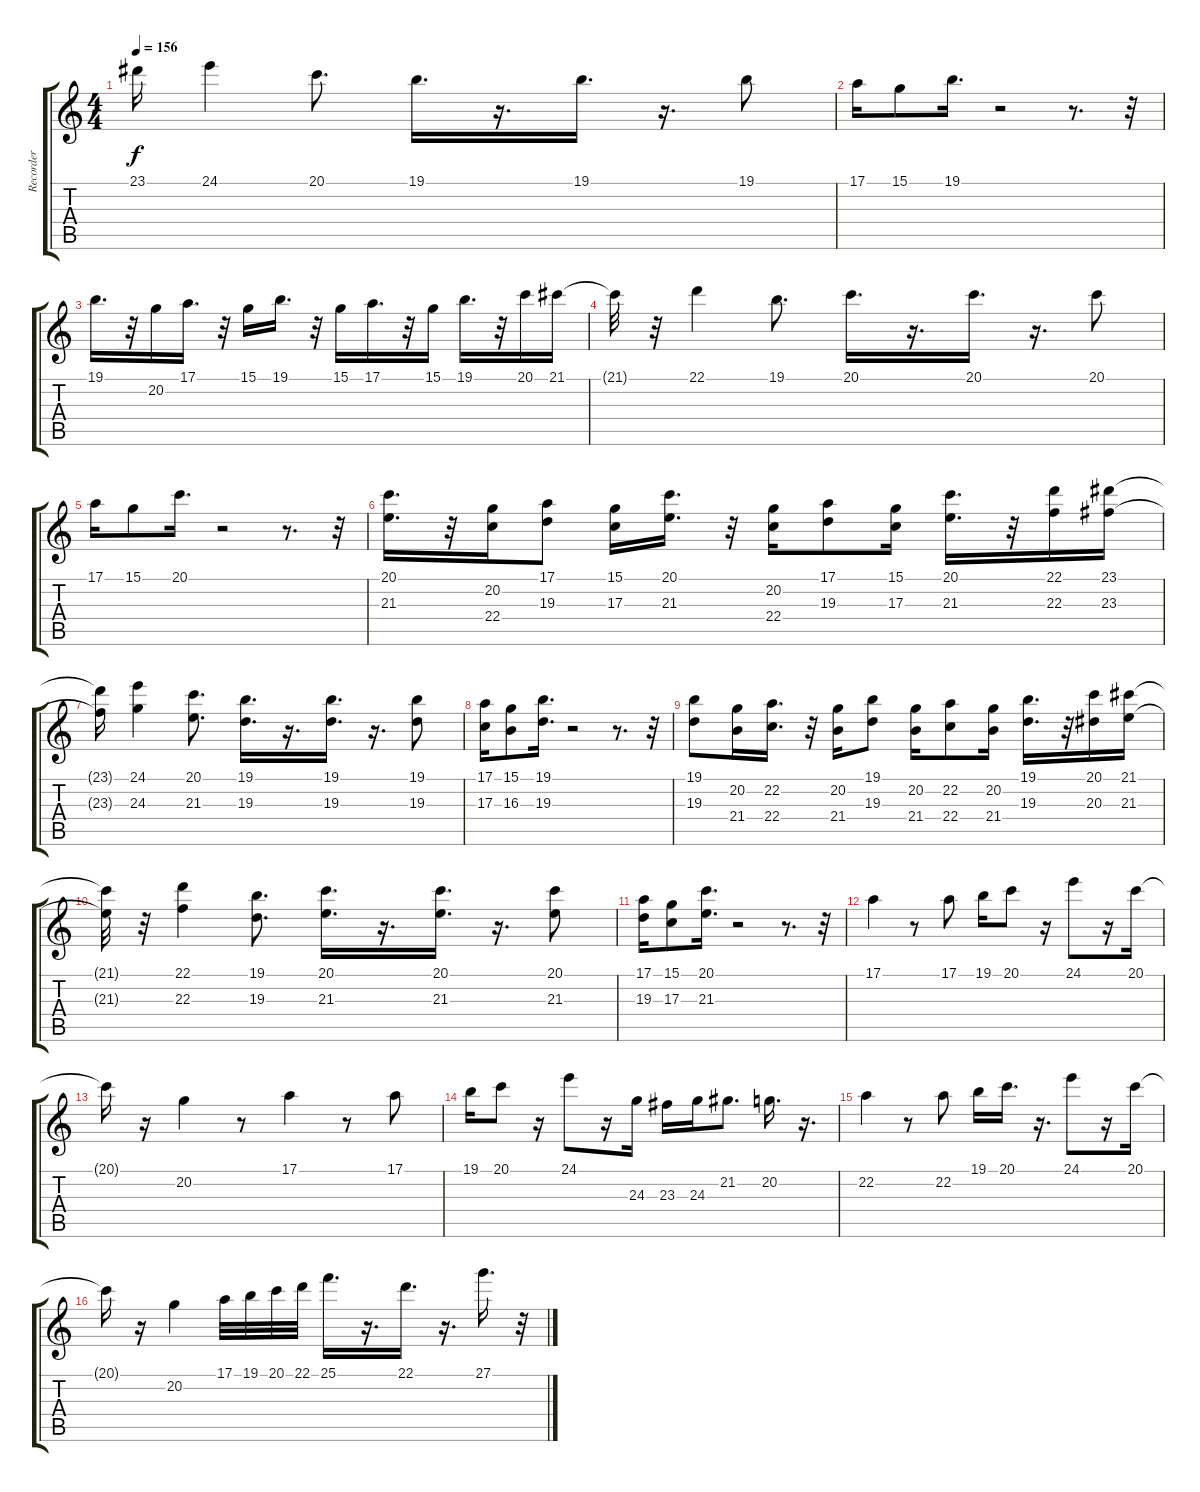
\track ("Recorder" "Recorder") {instrument recorder}
\staff {score tabs}
\tuning (E4 B3 G3 D3 A2 E2) {hide}
\ts (4 4)
\tempo 156
\clef g2
\ks c
23.1{t}.16{dy f} 24.1.4 20.1.8{d} 19.1.16{d} r.16{d} 19.1.16{d} r.16{d} 19.1.8 |
17.1.16 15.1.8 19.1.16{d} r.2 r.8{d} r.32 |
19.1.16{d} r.32 20.2.16 17.1.16{d} r.32 15.1.16 19.1.16{d} r.32 15.1.16 17.1.16{d} r.32 15.1.16 19.1.16{d} r.32 20.1.16 21.1.16 |
21.1{t}.32 r.32 22.1.4 19.1.8{d} 20.1.16{d} r.16{d} 20.1.16{d} r.16{d} 20.1.8 |
17.1.16 15.1.8 20.1.16{d} r.2 r.8{d} r.32 |
(20.1 21.3).16{d} r.32 (20.2 22.4).16 (17.1 19.3).8 (15.1 17.3).16 (20.1 21.3).16{d} r.32 (20.2 22.4).16 (17.1 19.3).8 (15.1 17.3).16 (20.1 21.3).16{d} r.32 (22.1 22.3).16 (23.1 23.3).16 |
(23.1{t} 23.3{t}).16 (24.1 24.3).4 (20.1 21.3).8{d} (19.1 19.3).16{d} r.16{d} (19.1 19.3).16{d} r.16{d} (19.1 19.3).8 |
(17.1 17.3).16 (15.1 16.3).8 (19.1 19.3).16{d} r.2 r.8{d} r.32 |
(19.1 19.3).8 (20.2 21.4).16 (22.2 22.4).16{d} r.32 (20.2 21.4).16 (19.1 19.3).8 (20.2 21.4).16 (22.2 22.4).8 (20.2 21.4).16 (19.1 19.3).16{d} r.32 (20.1 20.3).16 (21.1 21.3).16 |
(21.1{t} 21.3{t}).32 r.32 (22.1 22.3).4 (19.1 19.3).8{d} (20.1 21.3).16{d} r.16{d} (20.1 21.3).16{d} r.16{d} (20.1 21.3).8 |
(17.1 19.3).16 (15.1 17.3).8 (20.1 21.3).16{d} r.2 r.8{d} r.32 |
17.1.4 r.8 17.1.8 19.1.16 20.1.8 r.16 24.1.8 r.16 20.1.16 |
20.1{t}.16 r.16 20.2.4 r.8 17.1.4 r.8 17.1.8 |
19.1.16 20.1.8 r.16 24.1.8 r.16 24.3.16 23.3.16 24.3.16 21.2.8{d} 20.2.16{d} r.16{d} |
22.2.4 r.8 22.2.8 19.1.16 20.1.16{d} r.16{d} 24.1.8 r.16 20.1.16 |
20.1{t}.16 r.16 20.2.4 17.1.32 19.1.32 20.1.32 22.1.32 25.1.16{d} r.16{d} 22.1.16{d} r.16{d} 27.1.16{d} r.32
